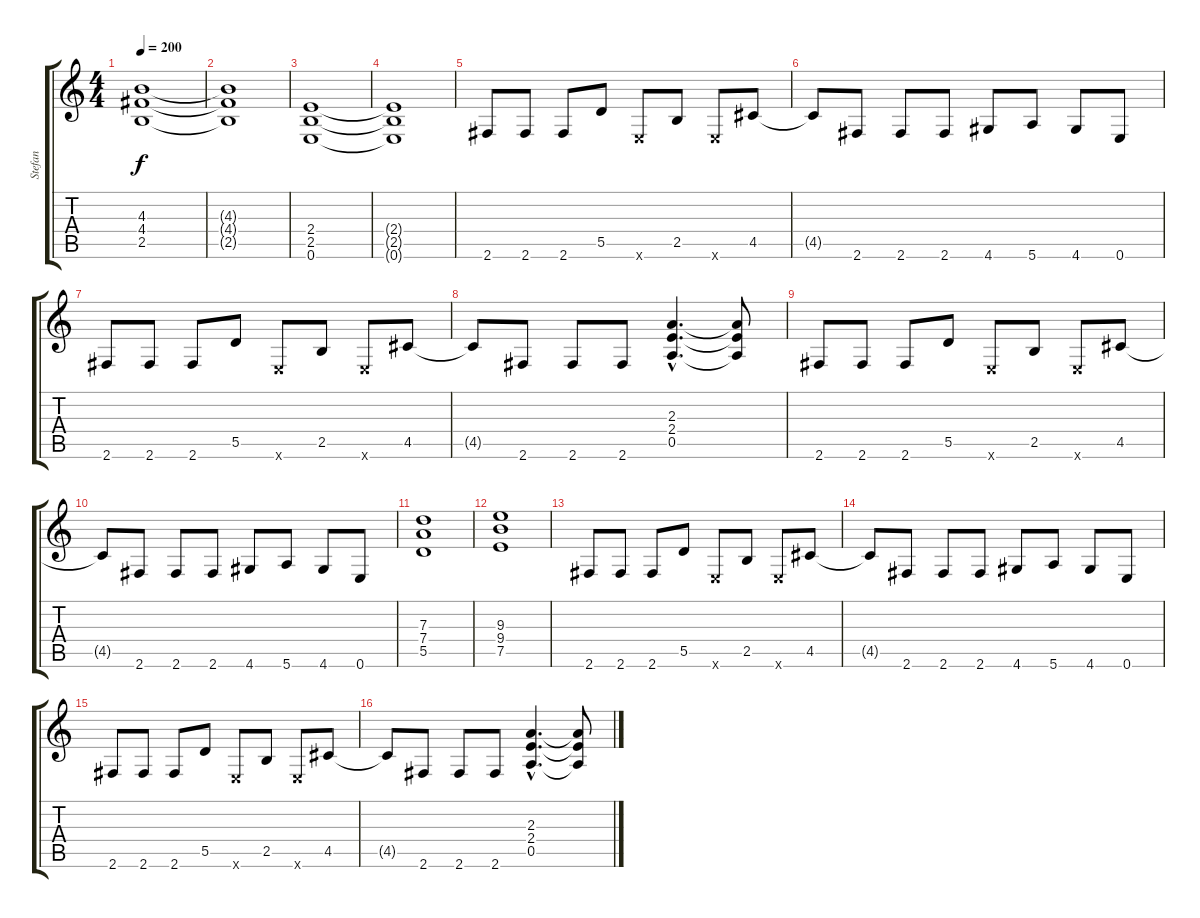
\track ("Stefan" "Stefan") {instrument distortionguitar}
\staff {score tabs}
\tuning (E4 B3 G3 D3 A2 E2) {hide}
\ts (4 4)
\tempo 200
\clef g2
\ks c
(4.3 4.4 2.5).1{dy f} |
(4.3{t} 4.4{t} 2.5{t}).1 |
(2.4 2.5 0.6).1 |
(2.4{t} 2.5{t} 0.6{t}).1 |
2.6.8 2.6.8 2.6.8 5.5.8 0.6{x}.8 2.5.8 0.6{x}.8 4.5.8 |
4.5{t}.8 2.6.8 2.6.8 2.6.8 4.6.8 5.6.8 4.6.8 0.6.8 |
2.6.8 2.6.8 2.6.8 5.5.8 0.6{x}.8 2.5.8 0.6{x}.8 4.5.8 |
4.5{t}.8 2.6.8 2.6.8 2.6.8 (2.3{hac} 2.4{hac} 0.5{hac}).4{d} (2.3{t} 2.4{t} 0.5{t}).8 |
2.6.8 2.6.8 2.6.8 5.5.8 0.6{x}.8 2.5.8 0.6{x}.8 4.5.8 |
4.5{t}.8 2.6.8 2.6.8 2.6.8 4.6.8 5.6.8 4.6.8 0.6.8 |
(7.3 7.4 5.5).1 |
(9.3 9.4 7.5).1 |
2.6.8 2.6.8 2.6.8 5.5.8 0.6{x}.8 2.5.8 0.6{x}.8 4.5.8 |
4.5{t}.8 2.6.8 2.6.8 2.6.8 4.6.8 5.6.8 4.6.8 0.6.8 |
2.6.8 2.6.8 2.6.8 5.5.8 0.6{x}.8 2.5.8 0.6{x}.8 4.5.8 |
4.5{t}.8 2.6.8 2.6.8 2.6.8 (2.3{hac} 2.4{hac} 0.5{hac}).4{d} (2.3{t} 2.4{t} 0.5{t}).8
